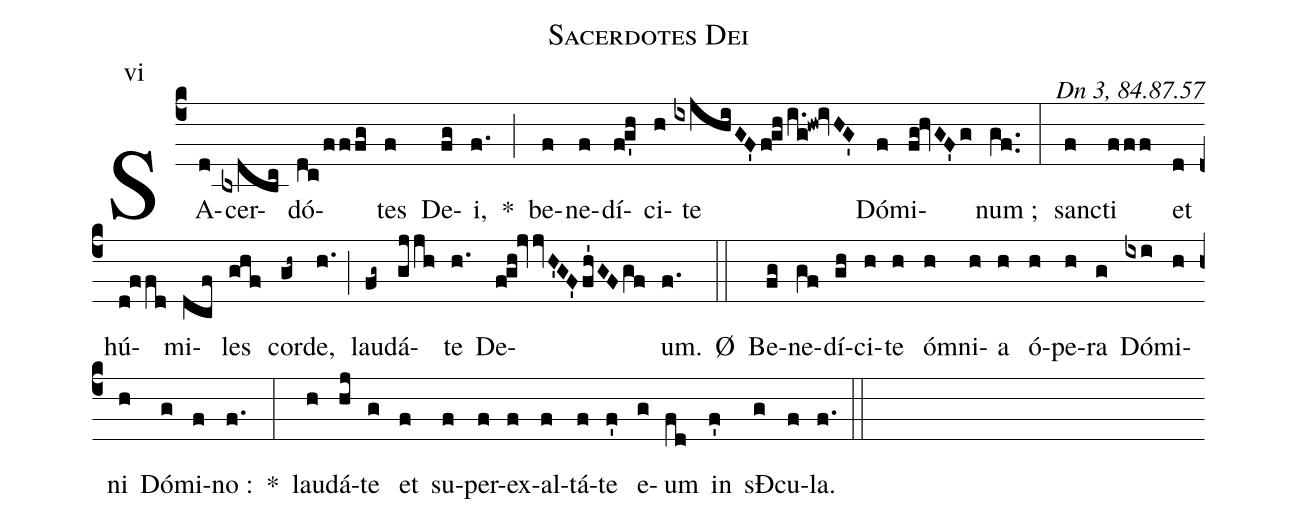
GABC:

name:Sacerdotes Dei;
commentary: Dn 3, 84.87.57;
mode:vi;
%%
(c4) SA(d)cer(bxdbc)dó(dc/fffg)tes(f) De(fg)i,(f.) *(;) be(f)ne(f)dí(f!g'h)ci(h)te(ixjhiGF'f!gh/i.g!hw!ivHG') Dó(f)mi(fg!hvGF'g)num~;(gf..) (:) sanc(f)ti(fff) et(d) hú(d!ffd)mi(dcf)les(ghf) cor(gh~)de,(h.) (;) lau(fg~)dá(gjjh)te(h.) De(f!gh!jvvH'GF'fh'GFgf)um.(f.) Ø(::) Be(fg)ne(gf)dí(gh)ci(h)te(h) óm(h)ni(h)a(h) ó(h)pe(h)ra(g) Dó(ixi)mi(h)ni(h) Dó(g)mi(f)no~:(f.) *(:) lau(h)dá(hj)te(g) et(f) su(f)per(f)ex(f)al(f)tá(f)te(f') e(g)um(fd) in(f') sÐ(g)cu(f)la.(f.) (::)
